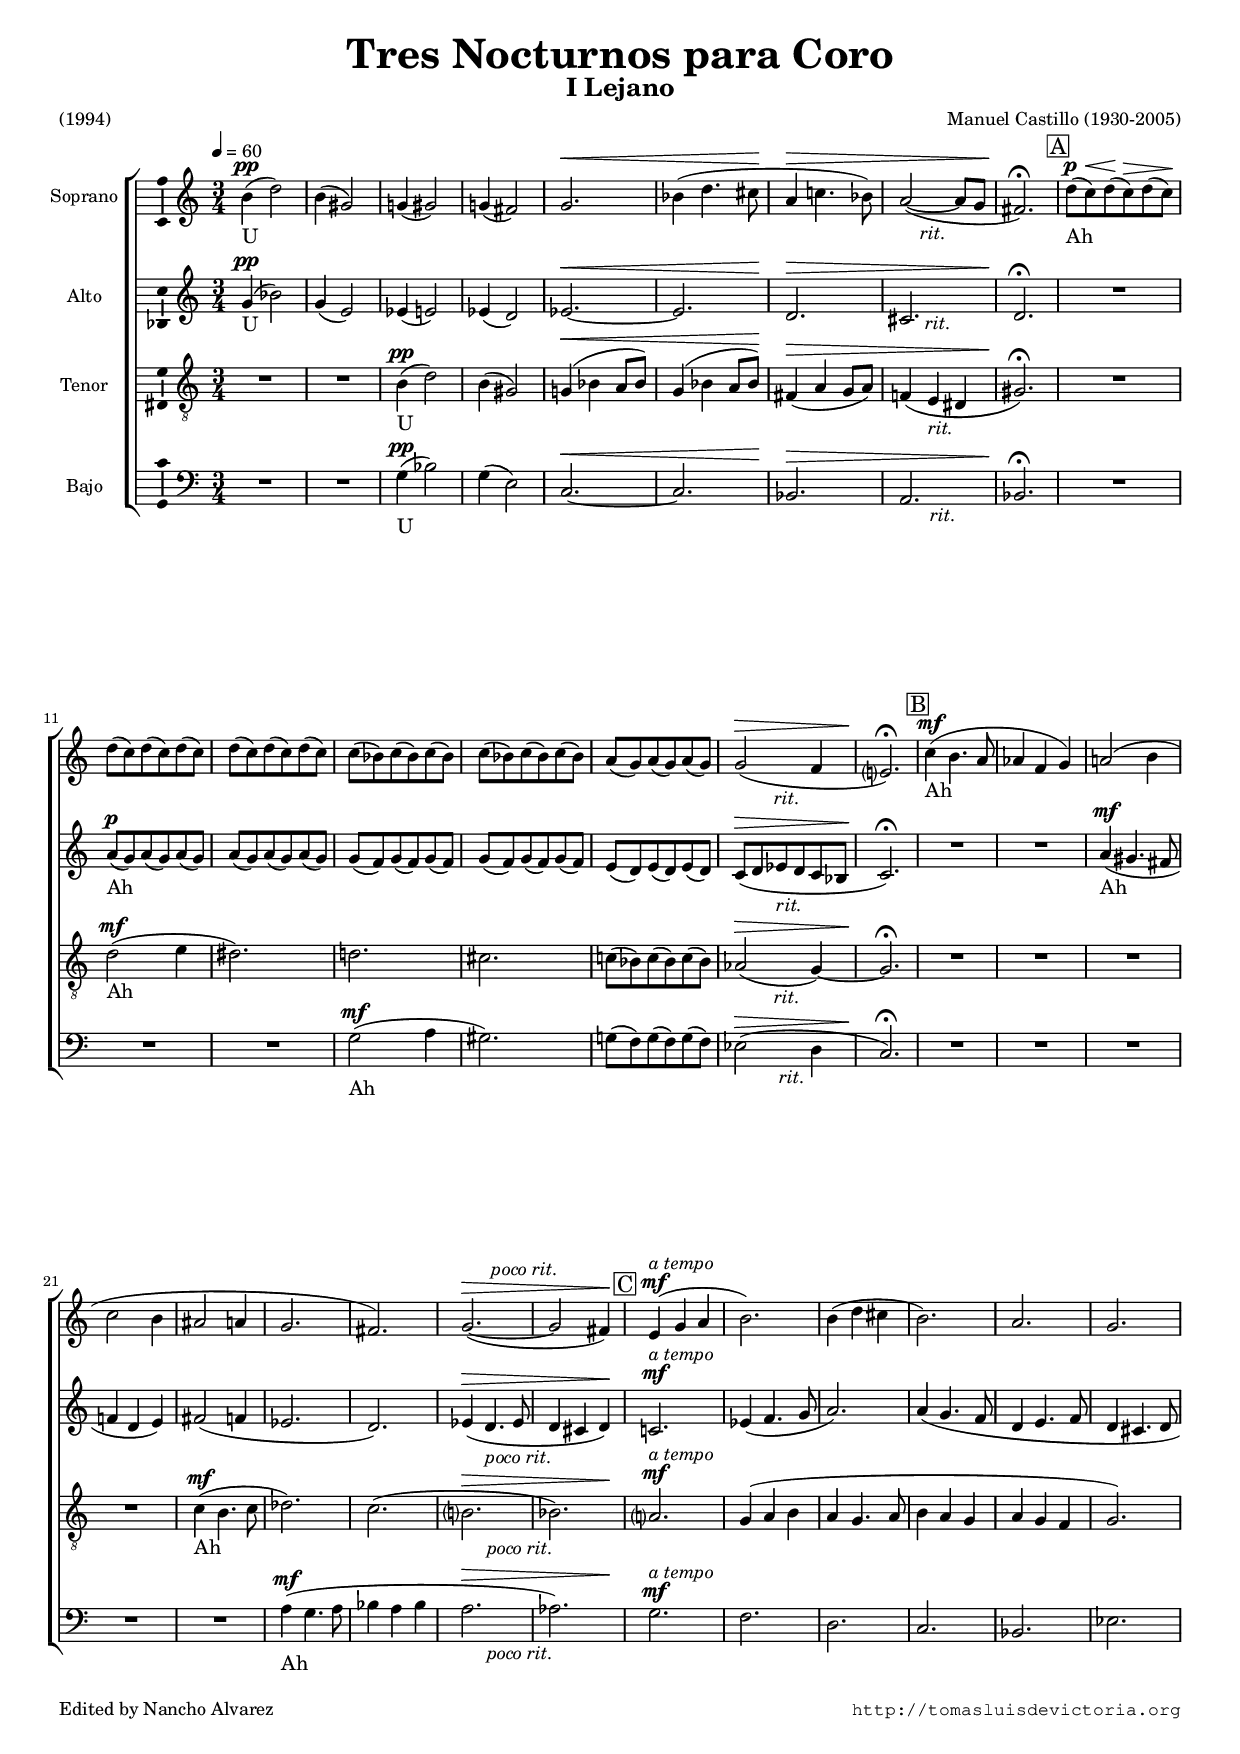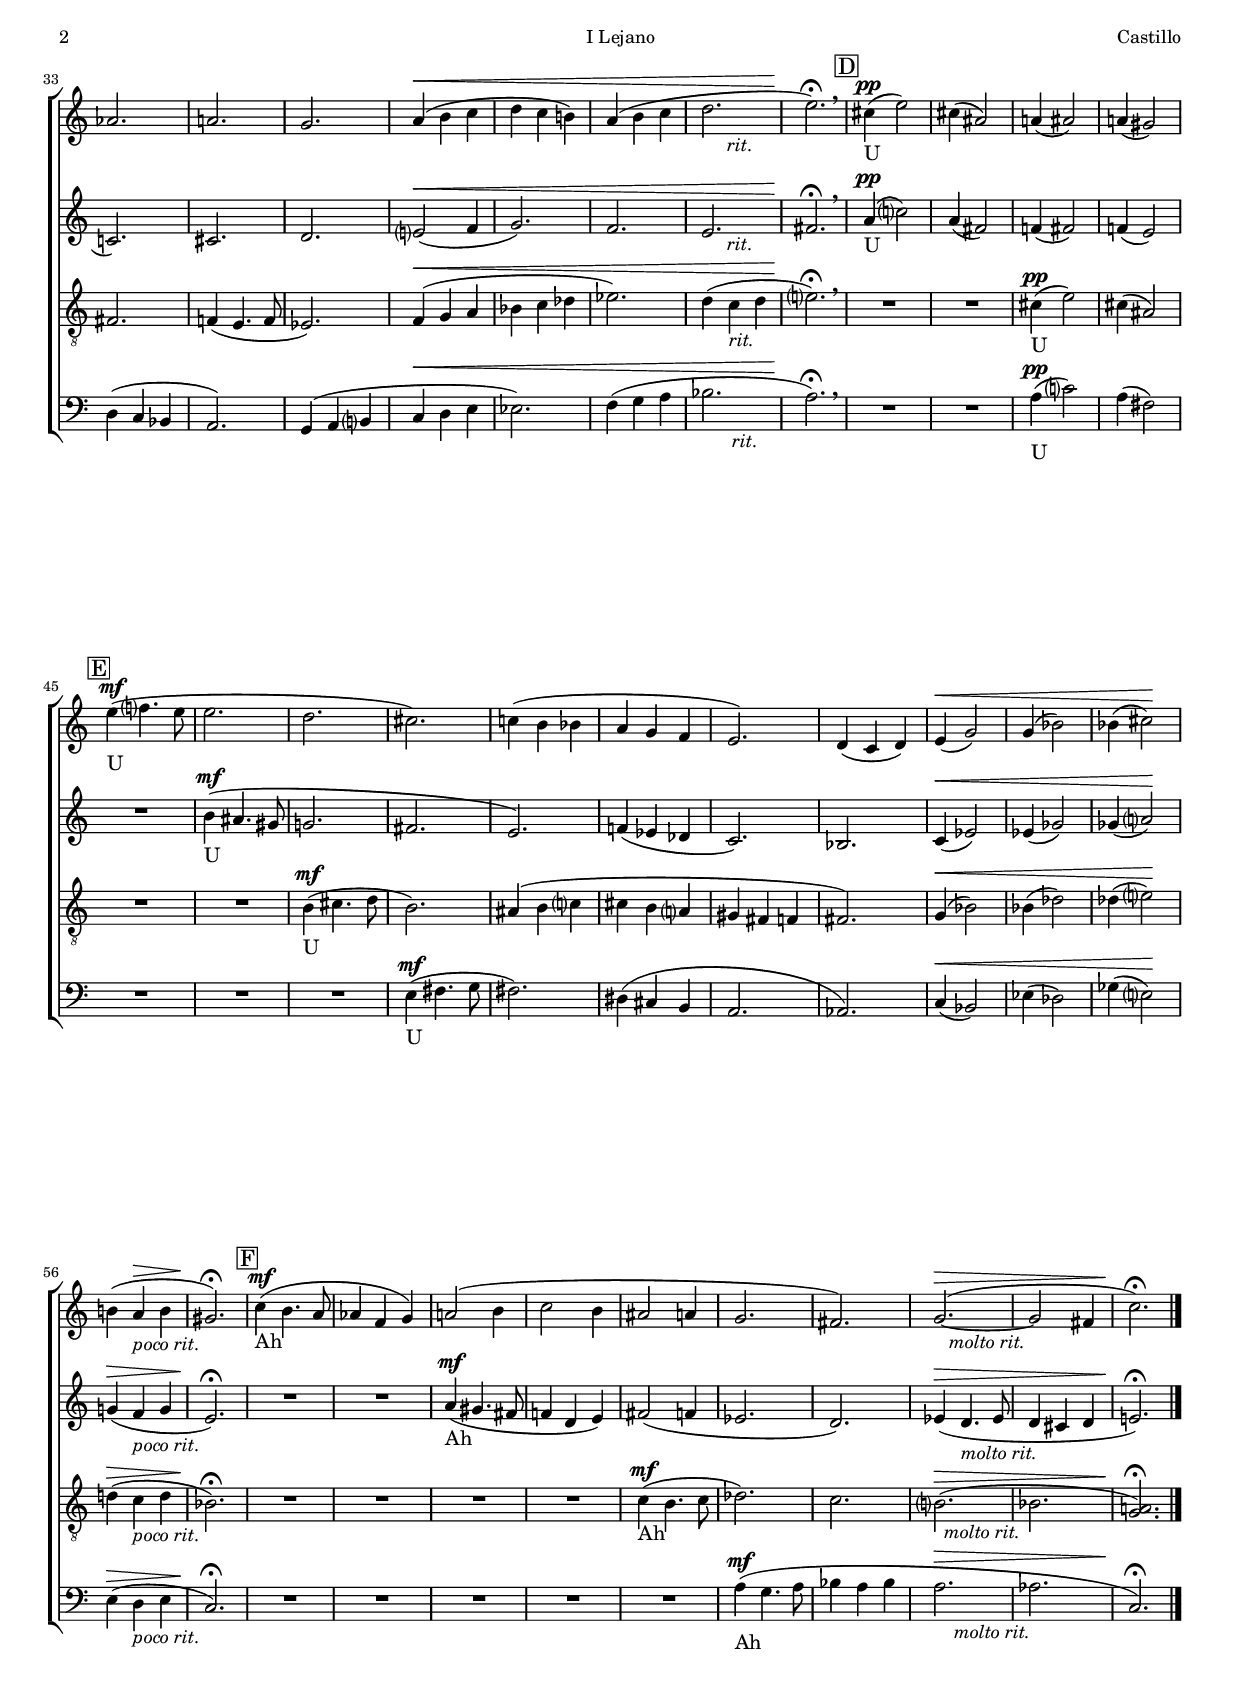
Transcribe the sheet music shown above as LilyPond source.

\version "2.11.45"

#(set-default-paper-size "a4")
#(set-global-staff-size 15.8)
#(ly:set-option 'point-and-click #f)

ss=\once \set suggestAccidentals = ##t
italicas=\override LyricText #'font-shape = #'italic
rectas=\override LyricText #'font-shape = #'upright


\header {
	title=\markup{\bigger \bigger \bigger "Tres Nocturnos para Coro" }
	subtitle=\markup{\bigger \bigger "I Lejano"}
	poet="(1994)"
	composer="Manuel Castillo (1930-2005)"
	%opus="(-)"
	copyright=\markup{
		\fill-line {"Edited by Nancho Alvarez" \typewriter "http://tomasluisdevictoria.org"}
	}
%	tagline=""
}

global={\key c \major \time 3/4 \skip 1*3/4*67 \bar "|." }


cantus=\relative c''{
	\dynamicUp
	\tempo 4=60
	b4(^\pp d2)
	b4( gis2)
	g!4( gis2)
	g!4( fis2)
	g2.\<
	bes4( d4. cis8\!
	a4\> c!4. bes8)
	a2(_\markup{\italic "    rit."} ~ a8 g
	fis2.)^\fermata\! 
	\mark \markup{\box A}
	d'8(^\p\< c) d(\! c)\> d( c)\!
	d( c) d( c) d( c)
	d( c) d( c) d( c)
	c( bes) c( bes) c( bes)
	c( bes) c( bes) c( bes)
	a( g) a( g) a( g)
	g2(\>_\markup{\italic "        rit."} f4
	e?2.)\!^\fermata
	\mark \markup{\box B}
	c'4^\mf( b4. a8
	aes4 f g)
	a!2( b4 
	c2 b4
	ais2 a4
	g2.
	fis)
	g2.(\>^\markup{\italic "      poco rit."} ~
	g2 fis4)\!
	\mark \markup{\box C}
	e^\mf(^\markup{\italic "a tempo"} g a
	b2.)
	b4( d cis
	b2.)
	a2.
	g
	aes
	a!
	g
	a4(\< b c
	d c b!)
	a( b c 
	d2._\markup{\italic "     rit."} 
	e)^\fermata\! \breathe
	\mark \markup{\box D}
	cis4(\pp e2)
	cis4( ais2)
	a!4( ais2)
	a!4( gis2) \break
	\mark \markup{\box E} 
	e'4^\mf( f?4. e8
	e2.
	d 
	cis)
	c!4( b bes
	a g f 
	e2.)
	d4( c d)
	e4(\< g2)
	g4( bes2)
	bes4( cis2)\!
	b!4( a_\markup{\italic "poco rit."}\> b
	gis2.\!)^\fermata
	\mark \markup{\box F}
	c4^\mf( b4. a8
	aes4 f g)
	a!2( b4
	c2 b4 
	ais2 a!4
	g2.
	fis)
	g2.(\>_\markup{\italic "   molto rit."} ~
	g2 fis4
	c'2.)^\fermata\!
	
}

altus=\relative c''{
	\dynamicUp
	g4(^\pp bes2)
	g4( e2)
	ees4( e2)
	ees4( d2)
	ees2.\< ~
	<<ees2. {s4 s s8 s\!}>>
	d2.\> 
	cis_\markup{\italic "     rit."}
	d^\fermata\!
	R1*3/4
	a'8(^\p g) a8( g) a8( g)
	a8( g) a8( g) a8( g)
	g( f) g( f) g( f)
	g( f) g( f) g( f)
	e( d) e( d) e( d)
	c(\> d ees_\markup{\italic "rit."} d c bes
	c2.)^\fermata\!
	R1*3/4
	R1*3/4
	a'4^\mf( gis4. fis8
	f!4 d e)
	fis2( f4
	ees2.
	d2.)
	ees4(\> d4._\markup{\italic "poco rit."} ees8
	d4 cis d)\!
	c!2.^\mf^\markup{\italic "a tempo"}
	ees4( f4. g8 
	a2.)
	a4( g4. f8
	d4 e4. f8 
	d4 cis4. d8
	c!2.)
	cis
	d
	e?2(\< f4
	g2.)
	f 
	e_\markup{\italic "     rit."}
	fis^\fermata\! \breathe
	a4(^\pp c?2)
	a4( fis2)
	f!4( fis2)
	f!4( e2)
	R1*3/4
	b'4^\mf( ais4. gis8
	g!2. 
	fis
	e)
	f!4( ees des
	c2.)
	bes2.
	c4(\< ees2)
	ees4( ges2)
	ges4( a?2)\!
	g!4\>( f_\markup{\italic "poco rit."} g
	e2.)^\fermata\!
	R1*3/4
	R1*3/4
	a4^\mf( gis4. fis8
	f!4 d e)
	fis2( f4
	ees2. 
	d)
	ees4(\> d4._\markup{\italic "molto rit."} ees8
	d4 cis d
	e!2.)^\fermata\!
}

tenor=\relative c'{
	\dynamicUp
	R1*3/4
	R1*3/4
	b4(^\pp d2)
	b4( gis2)
	g!4\<( bes a8 bes)
	g4( bes a8 bes)\!
	fis4(\> a g8 a)
	f!4( e_\markup{\italic "rit."} dis
	gis2.)^\fermata\!
	R1*3/4
	d'2(^\mf e4
	dis2.)
	d!
	cis
	c!8( bes) c( bes) c( bes)
	aes2(\>_\markup{\italic "        rit."} g4) ~
	g2.\!^\fermata
	R1*3/4*4
	c4^\mf( b4. c8
	des2.)
	c2.(
	b?\>_\markup{\italic "     poco rit."}
	<<bes) {s4 s s\!}>>
	a?2.^\mf^\markup{\italic "a tempo"}
	g4( a b 
	a g4. a8
	b4 a g 
	a g f 
	g2.)
	fis2.
	f!4( e4. f8
	ees2.)
	f4(\< g a
	bes c des
	ees2.)
	d4( c_\markup{\italic rit.} d
	e?2.)^\fermata\! \breathe
	R1*3/4*2
	cis4(^\pp e2)
	cis4( ais2)
	R1*3/4*2
	b4^\mf( cis4. d8
	b2.)
	ais4( b c?
	cis b a?
	gis fis f
	fis2.)
	g4(\< bes2)
	bes4( des2)
	des4( e?2)\!
	d!4(\> c_\markup{\italic "poco rit."} d
	bes2.)\!^\fermata
	R1*3/4*4
	c4^\mf( b4. c8 
	des2.)
	c2.
	b?(\>_\markup{\italic "  molto rit."}
	bes
	<a! g>)\fermata\!
}

bassus=\relative c'{
	\dynamicUp
	R1*3/4*2
	g4(^\pp bes2)
	g4( e2)
	c2.\< ~
	<<c { s4 s s8 s\!}>>
	bes2.\>
	a_\markup{\italic "      rit."}
	bes2.^\fermata\!
	R1*3/4*3
	g'2(^\mf a4
	gis2.)
	g!8( f) g( f) g( f)
	ees2(\>_\markup{\italic "         rit."} d4
	c2.)^\fermata\!
	R1*3/4*5
	a'4^\mf( g4. a8
	bes4 a bes
	a2.\>_\markup{\italic "     poco rit."}
	<<aes2.) { s4 s4 s4\!}>>
	g2.^\mf^\markup{\italic "a tempo"}
	f
	d
	c
	bes
	ees
	d4( c bes
	a2.)
	g4( a b?
	c\< d e
	ees2.)
	f4( g a 
	bes2._\markup{\italic "      rit."} 
	a2.)^\fermata\! \breathe
	R1*3/4*2
	a4(^\pp c?2)
	a4( fis2)
	R1*3/4*3
	e4(^\mf fis4. g8
	fis2.)
	dis4( cis b
	a2. 
	aes)
	c4(\< bes2)
	ees4( des2)
	ges4( e?2)\!
	e4\>( d_\markup{\italic "poco rit."} e
	c2.)^\fermata\!
	R1*3/4*5
	a'4^\mf( g4. a8
	bes4 a bes
	a2.\>_\markup{\italic "    molto rit."}
	aes
	c,2.^\fermata)\!
}


textocantus=\lyricmode{
U _ _ _ _ _ _ _ _ _ _ _ _ _ _ _ _ _ _ 
Ah _ _ _ _ _ _ _ _ _ _ _ _ _ _ _ _ _ _ _ _ _ _ _ _ _ _ _ _ _ _ _ _ _ _ _ _ _ _ 
Ah _ _ _ _ _ _ _ _ _ _ _ _ _ _ _ _ _ _ _ _ _ _ _ _ _ _ _ _ _ _ _ _ _ _ _ _ _ _ _ _ 
U _ _ _ _ _ _ _ 
U _ _ _ _ _ _ _ _ _ _ _ _ _ _ _ _ _ _ _ _ _ _ _ _ _  
Ah _ _ _ _ _ _ _ _ _ _ _ _ _ _ _ _ _ 
}

textoaltus=\lyricmode{
U _ _ _ _ _ _ _ _ _ _ _ _ 
Ah _ _ _ _ _ _ _ _ _ _ _ _ _ _ _ _ _ _ _ _ _ _ _ _ _ _ _ _ _ _ _ _ _ _ _ _ 
Ah _ _ _ _ _ _ _ _ _ _ _ _ _ _ _ _ _ _ _ _ _ _ _ _ _ _ _ _ _ _ _ _ _ _ _ _ _ _ 
U _ _ _ _ _ _ _ 
U _ _ _ _ _ _ _ _ _ _ _ _ _ _ _ _ _ _ _ _ 
Ah _ _ _ _ _ _ _ _ _ _ _ _ _ _ _ _ 
}

textotenor=\lyricmode{
U _ _ _ _ _ _ _ _ _ _ _ _ _ _ _ _ _ _ _ 
Ah _ _ _ _ _ _ _ _ _ _ _ _ _ 
Ah _ _ _ _ _ _ _ _ _ _ _ _ _ _ _ _ _ _ _ _ _ _ _ _ _ _ _ _ _ _ _ _ _ _ _ _ 
U _ _ _ 
U _ _ _ _ _ _ _ _ _ _ _ _ _ _ _ _ _ _ _ _ _ _ _ 
Ah _ _ _ _ _ _ _ 
}

textobassus=\lyricmode{
U _ _ _ _ _ _ _ _ 
Ah _ _ _ _ _ _ _ _ _ _ _ 
Ah _ _ _ _ _ _ _ _ _ _ _ _ _ _ _ _ _ _ _ _ _ _ _ _ _ _ _ _ _ 
U _ _ _ 
U _ _ _ _ _ _ _ _ _ _ _ _ _ _ _ _ _ _ 
Ah _ _ _ _ _ _ _ _ 
}



\score {
\new ChoirStaff<<

	\new Staff <<\global
	\new Voice="v1" {
		\set Staff.instrumentName="Soprano" 
		\clef "treble"
		\cantus }
	\new Lyrics \lyricsto "v1" {\textocantus }
	>>

	
	\new Staff << \global
	\new Voice="v2" {
		\set Staff.instrumentName="Alto"
		\clef "treble" 
		\altus}
	\new Lyrics \lyricsto "v2" {\textoaltus }
	>>

	
	\new Staff <<\global
	\new Voice="v3" {
		\set Staff.instrumentName="Tenor"
		\clef "G_8"
		\tenor }
	\new Lyrics \lyricsto "v3" {\textotenor }
	>>
	

	\new Staff <<\global
	\new Voice="v4" {
		\set Staff.instrumentName="Bajo"
		\clef "bass" 
		\bassus }
	\new Lyrics \lyricsto "v4" {\textobassus}
	>>
	
>>

\layout{ 
	%\context {\Lyrics \override VerticalAxisGroup #'minimum-Y-extent = #'(-0 . 0) }
	\context {\Score \override BarNumber #'padding = #2 }
	\context {\Lyrics 
		%\override LyricText #'font-size = #2 
		\override LyricHyphen #'minimum-distance = #0.33
	}\context {\Voice melismaBusyProperties = #'() }
	%\context { \RemoveEmptyStaffContext }
	\context {\Staff \consists Ambitus_engraver }
}

%\midi {}

}


\paper{
	evenHeaderMarkup=\markup  \fill-line { \fromproperty #'page:page-number-string "I Lejano" "Castillo" }
	oddHeaderMarkup= \markup  \fill-line { \on-the-fly #not-first-page "Castillo" \on-the-fly #not-first-page "I Lejano" \on-the-fly #not-first-page \fromproperty #'page:page-number-string }
	%system-count=8
	line-width=19.0\cm
	indent=1.3\cm
	between-system-padding = 0
	ragged-last-bottom = ##f
	head-separation = 2\mm
	foot-separation = 3\mm
}
